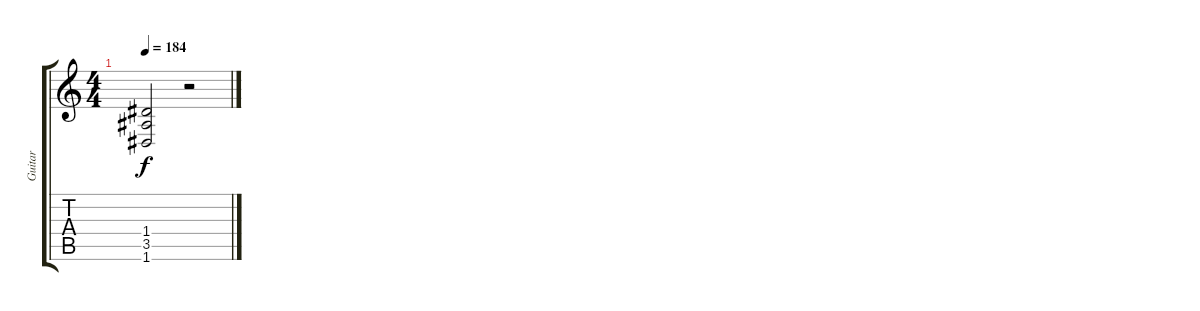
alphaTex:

\track ("Guitar" "Guitar") {instrument distortionguitar}
\staff {score tabs}
\tuning (E4 B3 G3 D3 G2 D2) {hide}
\ts (4 4)
\tempo 184
\clef g2
\ks c
(1.4 3.5 1.6).2{dy f} r.2
